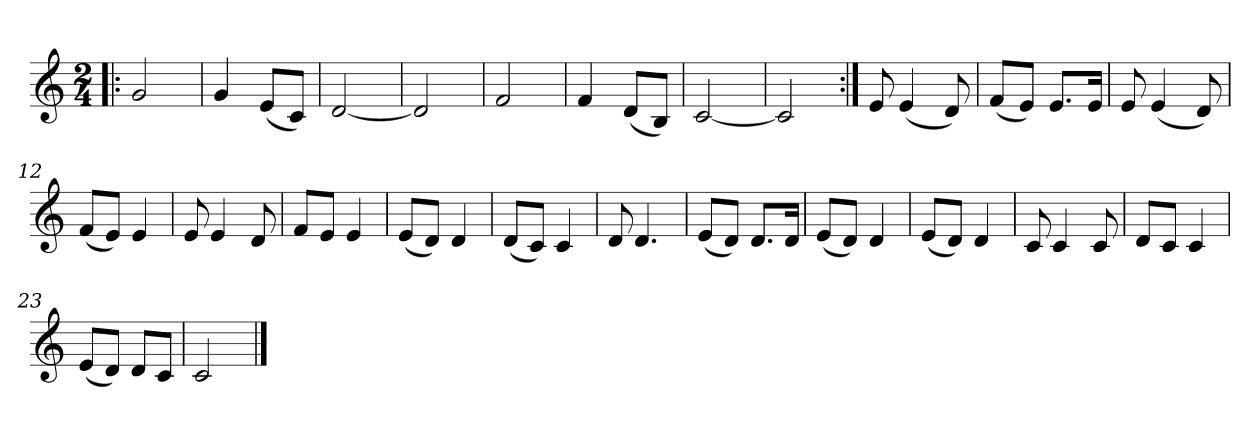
**kern
*part1
*staff1
*clefG2
*k[]
*M2/4
=1!|:
2g/
=2
4g/
(<8e/L
8c/J)
=3
[2d/
=4
2d/]
=5
2f/
=6
4f/
(<8d/L
8B/J)
=7
[2c/
=8
2c/]
=9:|!
8e/
(<4e/
8d/)
=10
(<8f/L
8e/J)
8.e/L
16e/Jk
=11
8e/
(<4e/
8d/)
=12
(<8f/L
8e/J)
4e/
=13
8e/
4e/
8d/
=14
8f/L
8e/J
4e/
!!LO:LB:g=z
=15
(<8e/L
8d/J)
4d/
=16
(<8d/L
8c/J)
4c/
=17
8d/
4.d/
=18
(<8e/L
8d/J)
8.d/L
16d/Jk
=19
(<8e/L
8d/J)
4d/
=20
(<8e/L
8d/J)
4d/
=21
8c/
4c/
8c/
=22
8d/L
8c/J
4c/
=23
(<8e/L
8d/J)
8d/L
8c/J
=24
2c/
==
*-
